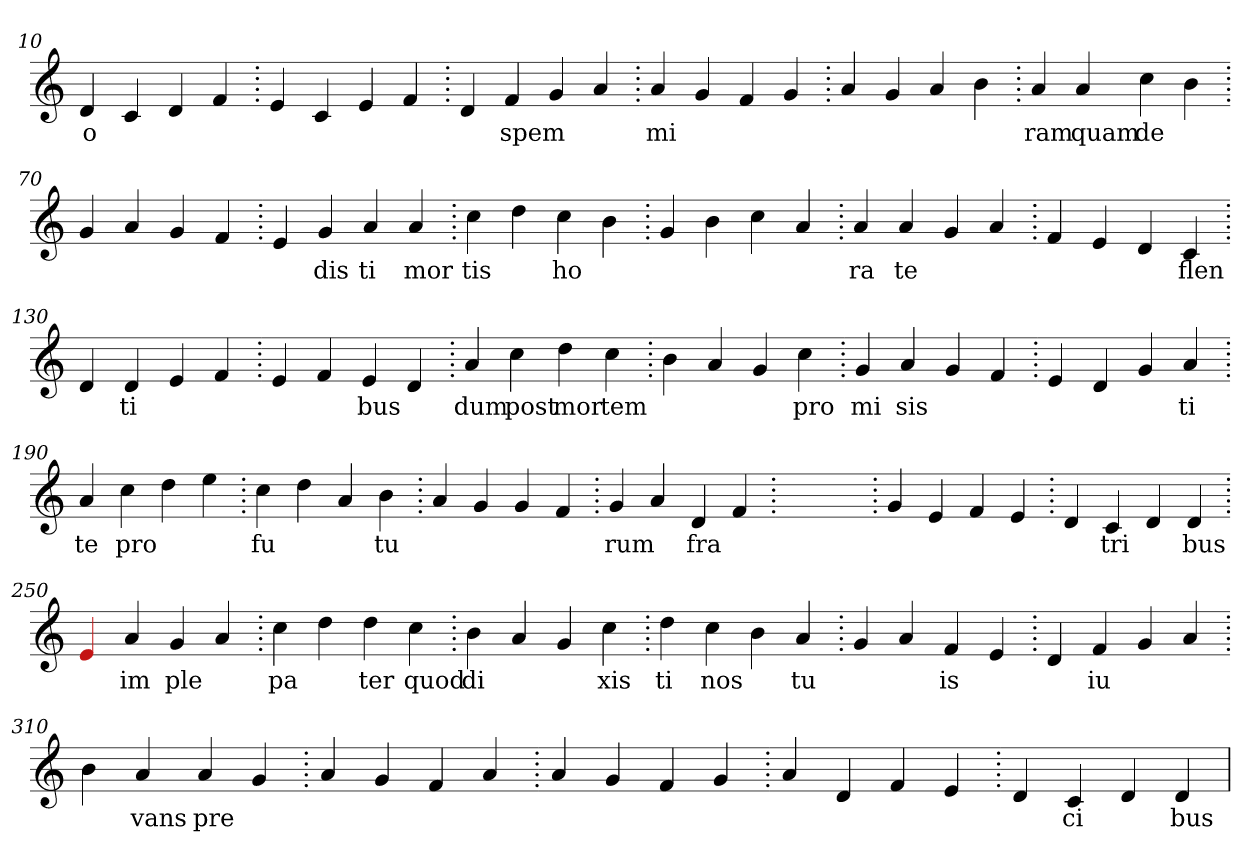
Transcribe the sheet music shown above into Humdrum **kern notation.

**kern	**text
*part1	*part1
*staff1	*staff1
*clefG2	*
=10.	=10.
4d	o
4c	.
4d	.
4f	.
=20.	=20.
4e	.
4c	.
4e	.
4f	.
=30.	=30.
4d	.
4f	spem
4g	.
4a	.
=40.	=40.
4a	mi
4g	.
4f	.
4g	.
=50.	=50.
4a	.
4g	.
4a	.
4b	.
=60.	=60.
4a	ram
4a	quam
4cc	de
4b	.
=70.	=70.
4g	.
4a	.
4g	.
4f	.
=80.	=80.
4e	.
4g	dis
4a	ti
4a	mor
=90.	=90.
4cc	tis
4dd	.
4cc	ho
4b	.
=100.	=100.
4g	.
4b	.
4cc	.
4a	.
=110.	=110.
4a	ra
4a	te
4g	.
4a	.
=120.	=120.
4f	.
4e	.
4d	.
4c	flen
=130.	=130.
4d	.
4d	ti
4e	.
4f	.
=140.	=140.
4e	.
4f	.
4e	bus
4d	.
=150.	=150.
4a	dum
4cc	post
4dd	mor
4cc	tem
=160.	=160.
4b	.
4a	.
4g	.
4cc	pro
=170.	=170.
4g	mi
4a	sis
4g	.
4f	.
=180.	=180.
4e	.
4d	.
4g	.
4a	ti
=190.	=190.
4a	te
4cc	pro
4dd	.
4ee	.
=200.	=200.
4cc	fu
4dd	.
4a	.
4b	tu
=210.	=210.
4a	.
4g	.
4g	.
4f	.
=220.	=220.
4g	rum
4a	.
4d	fra
4f	.
=230.	=230.
1ryy	.
=230.	=230.
4g	.
4e	.
4f	.
4e	.
=240.	=240.
4d	.
4c	tri
4d	.
4d	bus
=250.	=250.
4Re	.
4a	im
4g	ple
4a	.
=260.	=260.
4cc	pa
4dd	.
4dd	ter
4cc	quod
=270.	=270.
4b	di
4a	.
4g	.
4cc	xis
=280.	=280.
4dd	ti
4cc	nos
4b	.
4a	tu
=290.	=290.
4g	.
4a	.
4f	is
4e	.
=300.	=300.
4d	.
4f	iu
4g	.
4a	.
=310.	=310.
4b	.
4a	vans
4a	pre
4g	.
=320.	=320.
4a	.
4g	.
4f	.
4a	.
=330.	=330.
4a	.
4g	.
4f	.
4g	.
=340.	=340.
4a	.
4d	.
4f	.
4e	.
=350.	=350.
4d	.
4c	ci
4d	.
4d	bus
=	=
*-	*-
